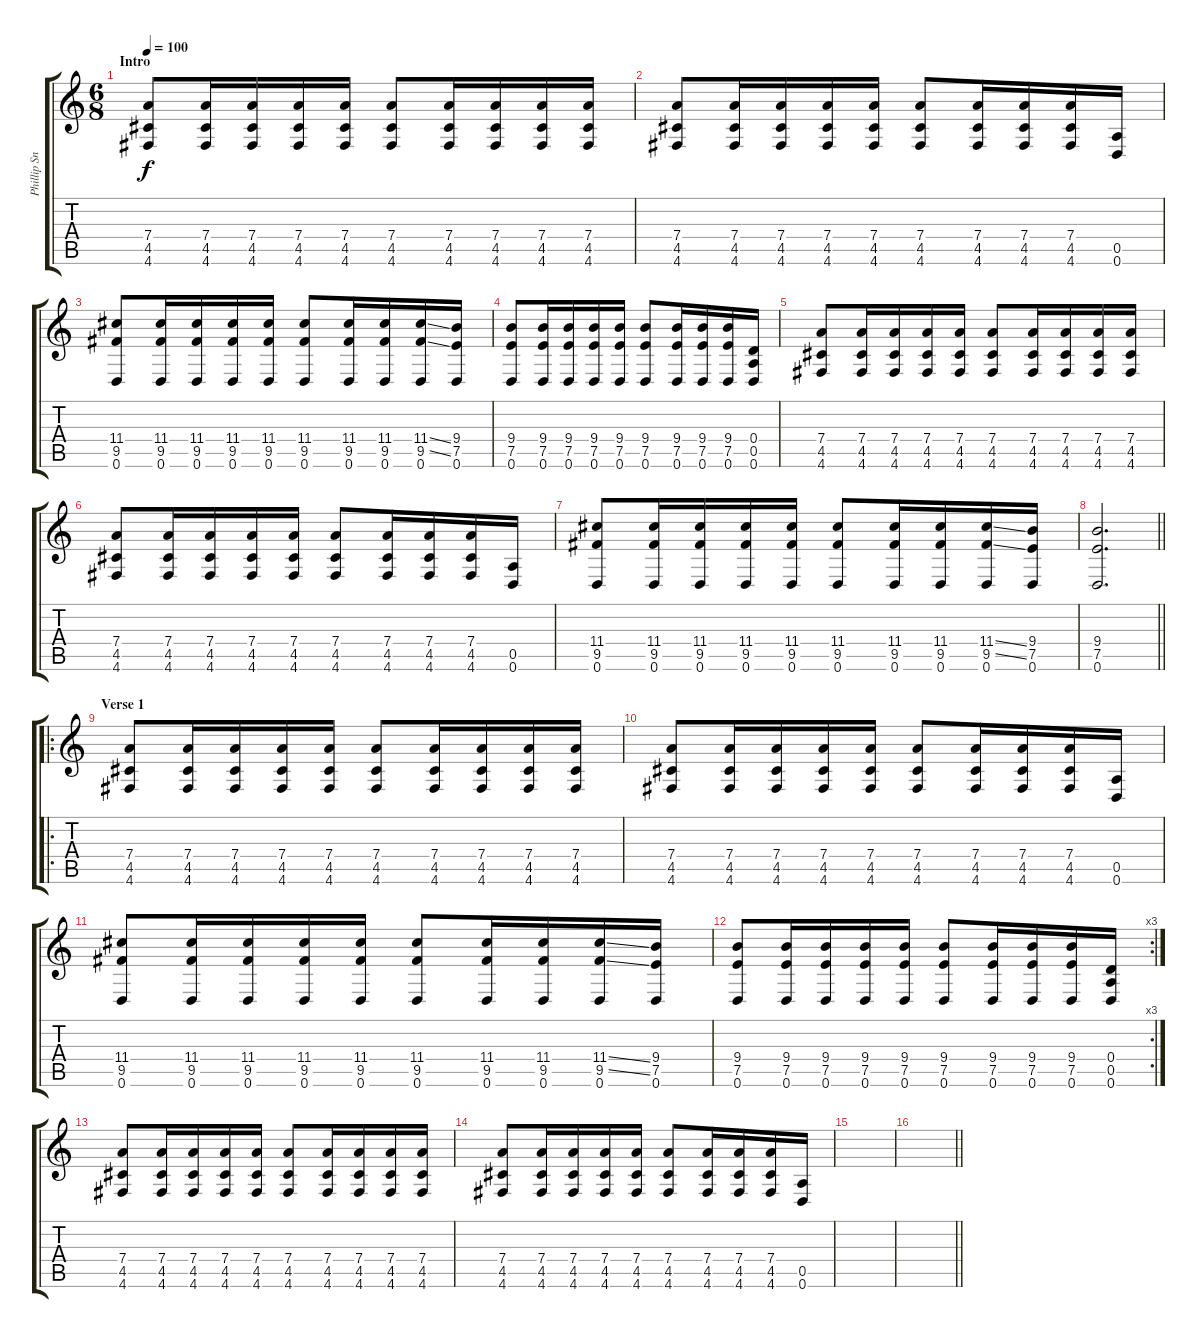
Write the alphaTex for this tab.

\track ("Phillip Sneed | Acoustic" "Phillip Sn") {instrument acousticguitarsteel}
\staff {score tabs}
\tuning (E4 B3 G3 D3 A2 D2) {hide}
\ts (6 8)
\section ("" "Intro")
\tempo 100
\clef g2
\ks c
(7.4 4.5 4.6).8{dy f instrument acousticguitarsteel} (7.4 4.5 4.6).16 (7.4 4.5 4.6).16 (7.4 4.5 4.6).16 (7.4 4.5 4.6).16 (7.4 4.5 4.6).8 (7.4 4.5 4.6).16 (7.4 4.5 4.6).16 (7.4 4.5 4.6).16 (7.4 4.5 4.6).16 |
(7.4 4.5 4.6).8 (7.4 4.5 4.6).16 (7.4 4.5 4.6).16 (7.4 4.5 4.6).16 (7.4 4.5 4.6).16 (7.4 4.5 4.6).8 (7.4 4.5 4.6).16 (7.4 4.5 4.6).16 (7.4 4.5 4.6).16 (0.5 0.6).16 |
(11.4 9.5 0.6).8 (11.4 9.5 0.6).16 (11.4 9.5 0.6).16 (11.4 9.5 0.6).16 (11.4 9.5 0.6).16 (11.4 9.5 0.6).8 (11.4 9.5 0.6).16 (11.4 9.5 0.6).16 (11.4{ss} 9.5{ss} 0.6).16 (9.4 7.5 0.6).16 |
(9.4 7.5 0.6).8 (9.4 7.5 0.6).16 (9.4 7.5 0.6).16 (9.4 7.5 0.6).16 (9.4 7.5 0.6).16 (9.4 7.5 0.6).8 (9.4 7.5 0.6).16 (9.4 7.5 0.6).16 (9.4 7.5 0.6).16 (0.4 0.5 0.6).16 |
(7.4 4.5 4.6).8 (7.4 4.5 4.6).16 (7.4 4.5 4.6).16 (7.4 4.5 4.6).16 (7.4 4.5 4.6).16 (7.4 4.5 4.6).8 (7.4 4.5 4.6).16 (7.4 4.5 4.6).16 (7.4 4.5 4.6).16 (7.4 4.5 4.6).16 |
(7.4 4.5 4.6).8 (7.4 4.5 4.6).16 (7.4 4.5 4.6).16 (7.4 4.5 4.6).16 (7.4 4.5 4.6).16 (7.4 4.5 4.6).8 (7.4 4.5 4.6).16 (7.4 4.5 4.6).16 (7.4 4.5 4.6).16 (0.5 0.6).16 |
(11.4 9.5 0.6).8 (11.4 9.5 0.6).16 (11.4 9.5 0.6).16 (11.4 9.5 0.6).16 (11.4 9.5 0.6).16 (11.4 9.5 0.6).8 (11.4 9.5 0.6).16 (11.4 9.5 0.6).16 (11.4{ss} 9.5{ss} 0.6).16 (9.4 7.5 0.6).16 |
\barLineRight lightlight
(9.4 7.5 0.6).2{d} |
\ro
\section ("" "Verse 1")
(7.4 4.5 4.6).8 (7.4 4.5 4.6).16 (7.4 4.5 4.6).16 (7.4 4.5 4.6).16 (7.4 4.5 4.6).16 (7.4 4.5 4.6).8 (7.4 4.5 4.6).16 (7.4 4.5 4.6).16 (7.4 4.5 4.6).16 (7.4 4.5 4.6).16 |
(7.4 4.5 4.6).8 (7.4 4.5 4.6).16 (7.4 4.5 4.6).16 (7.4 4.5 4.6).16 (7.4 4.5 4.6).16 (7.4 4.5 4.6).8 (7.4 4.5 4.6).16 (7.4 4.5 4.6).16 (7.4 4.5 4.6).16 (0.5 0.6).16 |
(11.4 9.5 0.6).8 (11.4 9.5 0.6).16 (11.4 9.5 0.6).16 (11.4 9.5 0.6).16 (11.4 9.5 0.6).16 (11.4 9.5 0.6).8 (11.4 9.5 0.6).16 (11.4 9.5 0.6).16 (11.4{ss} 9.5{ss} 0.6).16 (9.4 7.5 0.6).16 |
\rc 3
(9.4 7.5 0.6).8 (9.4 7.5 0.6).16 (9.4 7.5 0.6).16 (9.4 7.5 0.6).16 (9.4 7.5 0.6).16 (9.4 7.5 0.6).8 (9.4 7.5 0.6).16 (9.4 7.5 0.6).16 (9.4 7.5 0.6).16 (0.4 0.5 0.6).16 |
(7.4 4.5 4.6).8 (7.4 4.5 4.6).16 (7.4 4.5 4.6).16 (7.4 4.5 4.6).16 (7.4 4.5 4.6).16 (7.4 4.5 4.6).8 (7.4 4.5 4.6).16 (7.4 4.5 4.6).16 (7.4 4.5 4.6).16 (7.4 4.5 4.6).16 |
(7.4 4.5 4.6).8 (7.4 4.5 4.6).16 (7.4 4.5 4.6).16 (7.4 4.5 4.6).16 (7.4 4.5 4.6).16 (7.4 4.5 4.6).8 (7.4 4.5 4.6).16 (7.4 4.5 4.6).16 (7.4 4.5 4.6).16 (0.5 0.6).16 |
|
\barLineRight lightlight
